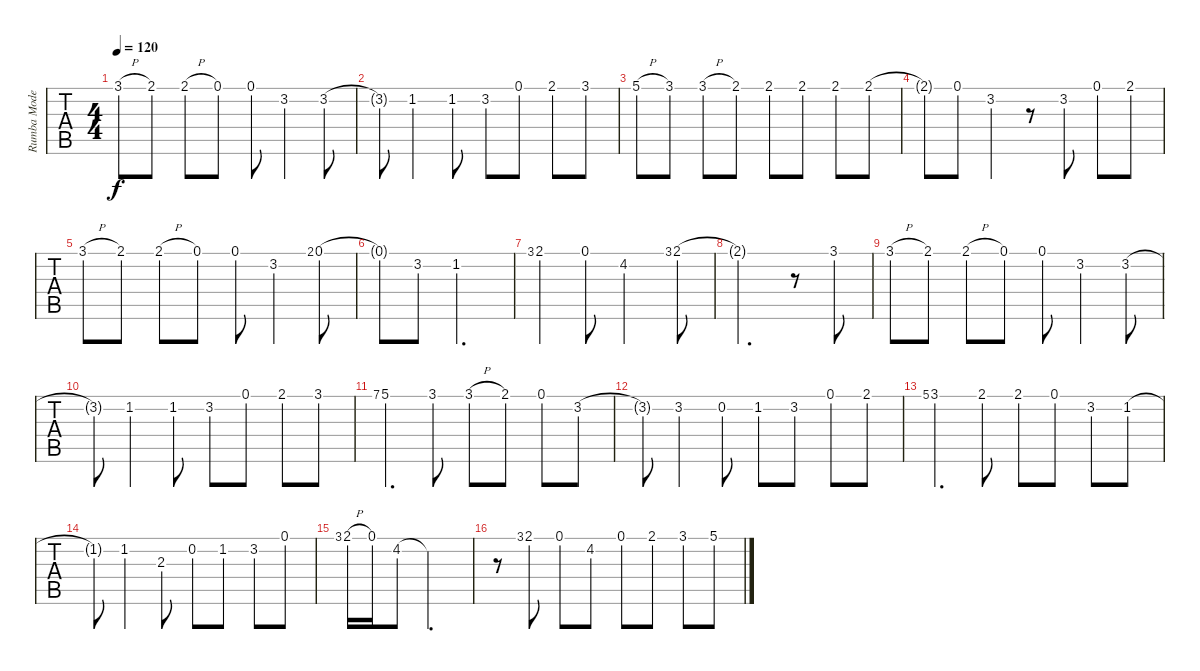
\track ("Rumba Moderatto" "Rumba Mode") {instrument acousticguitarnylon}
\staff {tabs}
\tuning (E4 B3 G3 D3 A2 E2) {hide}
\ts (4 4)
\tempo 120
\clef g2
\ks c
3.1{h}.8{dy f} 2.1.8 2.1{h}.8 0.1.8 0.1.8 3.2.4 3.2.8 |
3.2{t}.8 1.2.4 1.2.8 3.2.8 0.1.8 2.1.8 3.1.8 |
5.1{h}.8 3.1.8 3.1{h}.8 2.1.8 2.1.8 2.1.8 2.1.8 2.1.8 |
2.1{t}.8 0.1.8 3.2.4 r.8 3.2.8 0.1.8 2.1.8 |
3.1{h}.8 2.1.8 2.1{h}.8 0.1.8 0.1.8 3.2.4 2.1.8{gr} 0.1.8 |
0.1{t}.8 3.2.8 1.2.2{d} |
3.1.8{gr} 2.1.4 0.1.8 4.2.2 3.1.8{gr} 2.1.8 |
2.1{t}.2{d} r.8 3.1.8 |
3.1{h}.8 2.1.8 2.1{h}.8 0.1.8 0.1.8 3.2.4 3.2.8 |
3.2{t}.8 1.2.4 1.2.8 3.2.8 0.1.8 2.1.8 3.1.8 |
7.1.8{gr} 5.1.4{d} 3.1.8 3.1{h}.8 2.1.8 0.1.8 3.2.8 |
3.2{t}.8 3.2.4 0.2.8 1.2.8 3.2.8 0.1.8 2.1.8 |
5.1.8{gr} 3.1.4{d} 2.1.8 2.1.8 0.1.8 3.2.8 1.2.8 |
1.2{t}.8 1.2.4 2.3.8 0.2.8 1.2.8 3.2.8 0.1.8 |
3.1.8{gr} 2.1{h}.16 0.1.16 4.2.8 4.2{t}.2{d} |
r.8 3.1.8{gr} 2.1.8 0.1.8 4.2.8 0.1.8 2.1.8 3.1.8 5.1.8
